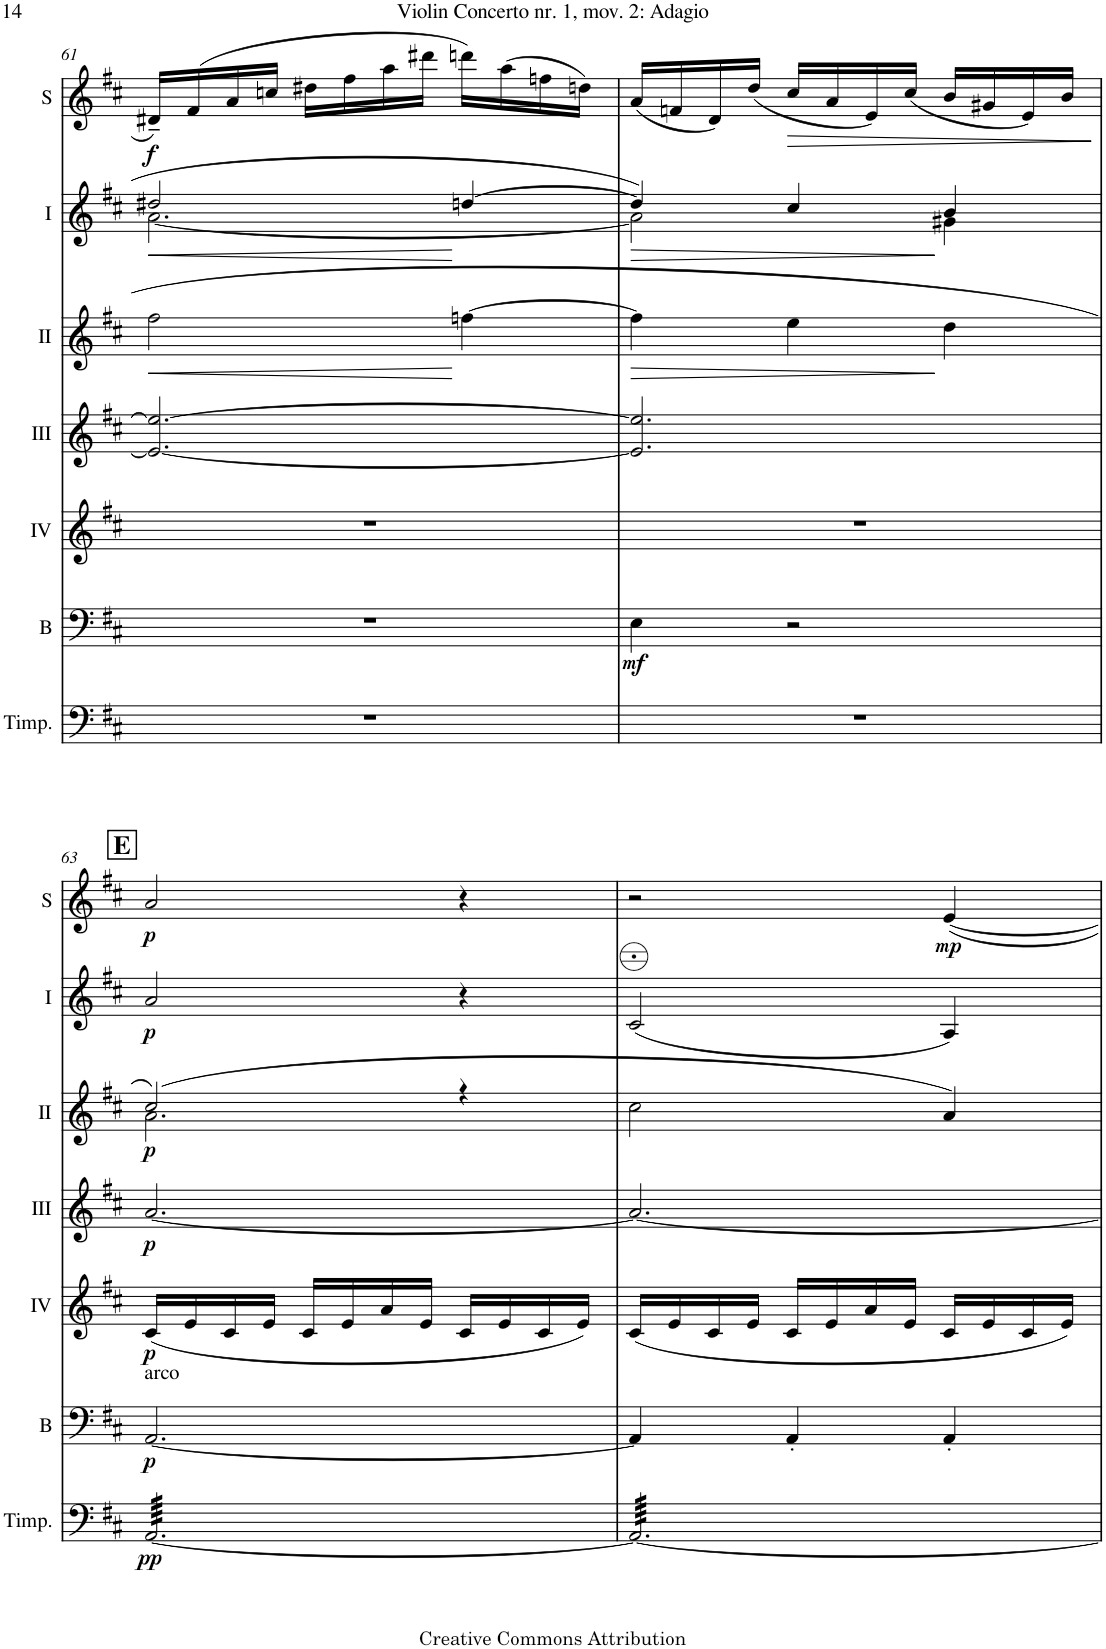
**kern	**dynam	**kern	**dynam	**kern	**dynam	**kern	**dynam	**kern	**dynam	**kern	**dynam	**kern	**dynam
*part7	*part7	*part6	*part6	*part5	*part5	*part4	*part4	*part3	*part3	*part2	*part2	*part1	*part1
*staff7	*staff7	*staff6	*staff6	*staff5	*staff5	*staff4	*staff4	*staff3	*staff3	*staff2	*staff2	*staff1	*staff1
*I"Timpani	*	*I"Bass	*	*I"Acc. 4	*	*I"Acc. 3	*	*I"Acc. 2	*	*I"Acc. 1	*	*I"Solo	*
*I'Timp.	*	*I'B	*	*	*	*	*	*	*	*	*	*I'S	*
!!LO:PB:g=z
*clefF4	*	*clefF4	*	*clefG2	*	*clefG2	*	*clefG2	*	*clefG2	*	*clefG2	*
*	*	*Trd7c12	*	*Trd7c12	*	*	*	*	*	*	*	*	*
*k[f#c#]	*	*k[f#c#]	*	*k[f#c#]	*	*k[f#c#]	*	*k[f#c#]	*	*k[f#c#]	*	*k[f#c#]	*
*M3/4	*	*M3/4	*	*M3/4	*	*M3/4	*	*M3/4	*	*M3/4	*	*M3/4	*
=61	=61	=61	=61	=61	=61	=61	=61	=61	=61	=61	=61	=61	=61
!	!	!	!	!	!	!	!	!	!LO:HP:b	!	!LO:HP:b	!	!LO:DY:b
*	*	*	*	*	*	*	*	*	*	*^	*	*	*
2.r	.	2.r	.	2.r	.	2.E/_ 2.e/_	.	2f#\	<	2dd#X/	[2.a\	<	16d#X~/LL	f
.	.	.	.	.	.	.	.	.	.	.	.	.	(16f#/	.
.	.	.	.	.	.	.	.	.	.	.	.	.	16a/	.
.	.	.	.	.	.	.	.	.	.	.	.	.	16ccn/JJ	.
.	.	.	.	.	.	.	.	.	.	.	.	.	16dd#X\LL	.
.	.	.	.	.	.	.	.	.	.	.	.	.	16ff#\	.
.	.	.	.	.	.	.	.	.	.	.	.	.	16aa\	.
.	.	.	.	.	.	.	.	.	.	.	.	.	16ddd#X\JJ	.
.	.	.	.	.	.	.	.	[4fn\	[	[4ddn/	.	[	16dddn\LL)	.
.	.	.	.	.	.	.	.	.	.	.	.	.	(16aa\	.
.	.	.	.	.	.	.	.	.	.	.	.	.	16ffn\	.
.	.	.	.	.	.	.	.	.	.	.	.	.	16ddn\JJ)	.
=62	=62	=62	=62	=62	=62	=62	=62	=62	=62	=62	=62	=62	=62	=62
!	!	!	!LO:DY:b	!	!	!	!	!	!LO:HP:b	!	!	!LO:HP:b	!	!
2.r	.	4E\	mf	2.r	.	2.E/] 2.e/]	.	4f\]	>	4dd/]	2a\]	>	(16a/LL	.
.	.	.	.	.	.	.	.	.	.	.	.	.	16fn/	.
.	.	.	.	.	.	.	.	.	.	.	.	.	16d/)	.
.	.	.	.	.	.	.	.	.	.	.	.	.	(16dd/JJ	.
!	!	!	!	!	!	!	!	!	!	!	!	!	!	!LO:HP:b
.	.	2r	.	.	.	.	.	4e\	.	4cc#/	.	.	16cc#/LL	>
.	.	.	.	.	.	.	.	.	.	.	.	.	16a/	.
.	.	.	.	.	.	.	.	.	.	.	.	.	16e/)	.
.	.	.	.	.	.	.	.	.	.	.	.	.	(16cc#/JJ	.
.	.	.	.	.	.	.	.	4d\	]	4b/	4g#X\	]	16b/LL	.
.	.	.	.	.	.	.	.	.	.	.	.	.	16g#X/	.
.	.	.	.	.	.	.	.	.	.	.	.	.	16e/)	.
.	.	.	.	.	.	.	.	.	.	.	.	.	16b/JJ	.
*	*	*	*	*	*	*	*	*	*	*v	*v	*	*	*
.	.	.	.	.	.	.	.	.	.	.	.	.	]
!!LO:LB:g=z
!!LO:REH:place=s1:a:B:cj:fs=14:t=E
=63	=63	=63	=63	=63	=63	=63	=63	=63	=63	=63	=63	=63	=63
*	*	*	*	*	*	*	*	*^	*	*	*	*	*
!	!	!LO:TX:a:t=arco	!	!	!	!	!	!	!	!	!	!	!	!
!	!LO:DY:b	!	!LO:DY:b	!	!LO:DY:b	!	!LO:DY:b	!	!	!LO:DY:b	!	!LO:DY:b	!	!LO:DY:b
*tremolo	*	*	*	*	*	*	*	*	*	*	*	*	*	*
[64AA/LLLL	pp	[2.AA/	p	(16c#/LL	p	[2.A/	p	(2c#/	2.A\	p	2a/	p	2a/	p
64AA/	.	.	.	.	.	.	.	.	.	.	.	.	.	.
64AA/	.	.	.	.	.	.	.	.	.	.	.	.	.	.
64AA/	.	.	.	.	.	.	.	.	.	.	.	.	.	.
64AA/	.	.	.	16e/	.	.	.	.	.	.	.	.	.	.
64AA/	.	.	.	.	.	.	.	.	.	.	.	.	.	.
64AA/	.	.	.	.	.	.	.	.	.	.	.	.	.	.
64AA/	.	.	.	.	.	.	.	.	.	.	.	.	.	.
64AA/	.	.	.	16c#/	.	.	.	.	.	.	.	.	.	.
64AA/	.	.	.	.	.	.	.	.	.	.	.	.	.	.
64AA/	.	.	.	.	.	.	.	.	.	.	.	.	.	.
64AA/	.	.	.	.	.	.	.	.	.	.	.	.	.	.
64AA/	.	.	.	16e/JJ	.	.	.	.	.	.	.	.	.	.
64AA/	.	.	.	.	.	.	.	.	.	.	.	.	.	.
64AA/	.	.	.	.	.	.	.	.	.	.	.	.	.	.
64AA/	.	.	.	.	.	.	.	.	.	.	.	.	.	.
64AA/	.	.	.	16c#/LL	.	.	.	.	.	.	.	.	.	.
64AA/	.	.	.	.	.	.	.	.	.	.	.	.	.	.
64AA/	.	.	.	.	.	.	.	.	.	.	.	.	.	.
64AA/	.	.	.	.	.	.	.	.	.	.	.	.	.	.
64AA/	.	.	.	16e/	.	.	.	.	.	.	.	.	.	.
64AA/	.	.	.	.	.	.	.	.	.	.	.	.	.	.
64AA/	.	.	.	.	.	.	.	.	.	.	.	.	.	.
64AA/	.	.	.	.	.	.	.	.	.	.	.	.	.	.
64AA/	.	.	.	16a/	.	.	.	.	.	.	.	.	.	.
64AA/	.	.	.	.	.	.	.	.	.	.	.	.	.	.
64AA/	.	.	.	.	.	.	.	.	.	.	.	.	.	.
64AA/	.	.	.	.	.	.	.	.	.	.	.	.	.	.
64AA/	.	.	.	16e/JJ	.	.	.	.	.	.	.	.	.	.
64AA/	.	.	.	.	.	.	.	.	.	.	.	.	.	.
64AA/	.	.	.	.	.	.	.	.	.	.	.	.	.	.
64AA/	.	.	.	.	.	.	.	.	.	.	.	.	.	.
64AA/	.	.	.	16c#/LL	.	.	.	4r	.	.	4r	.	4r	.
64AA/	.	.	.	.	.	.	.	.	.	.	.	.	.	.
64AA/	.	.	.	.	.	.	.	.	.	.	.	.	.	.
64AA/	.	.	.	.	.	.	.	.	.	.	.	.	.	.
64AA/	.	.	.	16e/	.	.	.	.	.	.	.	.	.	.
64AA/	.	.	.	.	.	.	.	.	.	.	.	.	.	.
64AA/	.	.	.	.	.	.	.	.	.	.	.	.	.	.
64AA/	.	.	.	.	.	.	.	.	.	.	.	.	.	.
64AA/	.	.	.	16c#/	.	.	.	.	.	.	.	.	.	.
64AA/	.	.	.	.	.	.	.	.	.	.	.	.	.	.
64AA/	.	.	.	.	.	.	.	.	.	.	.	.	.	.
64AA/	.	.	.	.	.	.	.	.	.	.	.	.	.	.
64AA/	.	.	.	16e/JJ)	.	.	.	.	.	.	.	.	.	.
64AA/	.	.	.	.	.	.	.	.	.	.	.	.	.	.
64AA/	.	.	.	.	.	.	.	.	.	.	.	.	.	.
64AA/JJJJ	.	.	.	.	.	.	.	.	.	.	.	.	.	.
*	*	*	*	*	*	*	*	*v	*v	*	*	*	*	*
=64	=64	=64	=64	=64	=64	=64	=64	=64	=64	=64	=64	=64	=64
64AA/LLLL	.	4AA/]	.	(16c#/LL	.	2.A/_	.	2c#\	.	(2c#/	.	2r	.
64AA/	.	.	.	.	.	.	.	.	.	.	.	.	.
64AA/	.	.	.	.	.	.	.	.	.	.	.	.	.
64AA/	.	.	.	.	.	.	.	.	.	.	.	.	.
64AA/	.	.	.	16e/	.	.	.	.	.	.	.	.	.
64AA/	.	.	.	.	.	.	.	.	.	.	.	.	.
64AA/	.	.	.	.	.	.	.	.	.	.	.	.	.
64AA/	.	.	.	.	.	.	.	.	.	.	.	.	.
64AA/	.	.	.	16c#/	.	.	.	.	.	.	.	.	.
64AA/	.	.	.	.	.	.	.	.	.	.	.	.	.
64AA/	.	.	.	.	.	.	.	.	.	.	.	.	.
64AA/	.	.	.	.	.	.	.	.	.	.	.	.	.
64AA/	.	.	.	16e/JJ	.	.	.	.	.	.	.	.	.
64AA/	.	.	.	.	.	.	.	.	.	.	.	.	.
64AA/	.	.	.	.	.	.	.	.	.	.	.	.	.
64AA/	.	.	.	.	.	.	.	.	.	.	.	.	.
64AA/	.	4AA'/	.	16c#/LL	.	.	.	.	.	.	.	.	.
64AA/	.	.	.	.	.	.	.	.	.	.	.	.	.
64AA/	.	.	.	.	.	.	.	.	.	.	.	.	.
64AA/	.	.	.	.	.	.	.	.	.	.	.	.	.
64AA/	.	.	.	16e/	.	.	.	.	.	.	.	.	.
64AA/	.	.	.	.	.	.	.	.	.	.	.	.	.
64AA/	.	.	.	.	.	.	.	.	.	.	.	.	.
64AA/	.	.	.	.	.	.	.	.	.	.	.	.	.
64AA/	.	.	.	16a/	.	.	.	.	.	.	.	.	.
64AA/	.	.	.	.	.	.	.	.	.	.	.	.	.
64AA/	.	.	.	.	.	.	.	.	.	.	.	.	.
64AA/	.	.	.	.	.	.	.	.	.	.	.	.	.
64AA/	.	.	.	16e/JJ	.	.	.	.	.	.	.	.	.
64AA/	.	.	.	.	.	.	.	.	.	.	.	.	.
64AA/	.	.	.	.	.	.	.	.	.	.	.	.	.
64AA/	.	.	.	.	.	.	.	.	.	.	.	.	.
!	!	!	!	!	!	!	!	!	!	!	!	!	!LO:DY:b
64AA/	.	4AA'/	.	16c#/LL	.	.	.	4A/)	.	4A/)	.	[4e/	mp
64AA/	.	.	.	.	.	.	.	.	.	.	.	.	.
64AA/	.	.	.	.	.	.	.	.	.	.	.	.	.
64AA/	.	.	.	.	.	.	.	.	.	.	.	.	.
64AA/	.	.	.	16e/	.	.	.	.	.	.	.	.	.
64AA/	.	.	.	.	.	.	.	.	.	.	.	.	.
64AA/	.	.	.	.	.	.	.	.	.	.	.	.	.
64AA/	.	.	.	.	.	.	.	.	.	.	.	.	.
64AA/	.	.	.	16c#/	.	.	.	.	.	.	.	.	.
64AA/	.	.	.	.	.	.	.	.	.	.	.	.	.
64AA/	.	.	.	.	.	.	.	.	.	.	.	.	.
64AA/	.	.	.	.	.	.	.	.	.	.	.	.	.
64AA/	.	.	.	16e/JJ)	.	.	.	.	.	.	.	.	.
64AA/	.	.	.	.	.	.	.	.	.	.	.	.	.
64AA/	.	.	.	.	.	.	.	.	.	.	.	.	.
64AA/JJJJ	.	.	.	.	.	.	.	.	.	.	.	.	.
*Xtremolo	*	*	*	*	*	*	*	*	*	*	*	*	*
=	=	=	=	=	=	=	=	=	=	=	=	=	=
*-	*-	*-	*-	*-	*-	*-	*-	*-	*-	*-	*-	*-	*-
